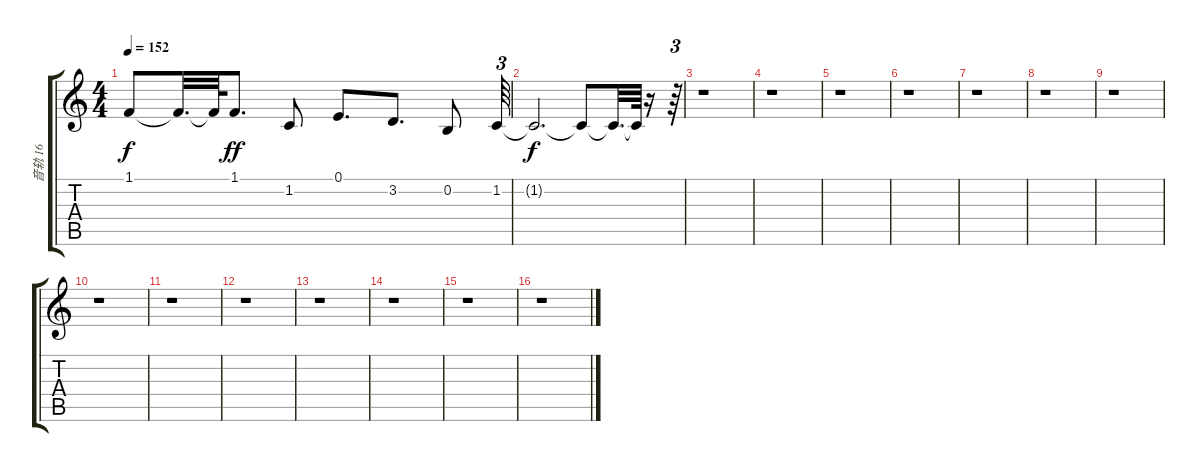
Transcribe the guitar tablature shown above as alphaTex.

\track ("音轨 16" "音轨 16") {instrument vibraphone}
\staff {score tabs}
\tuning (E4 B3 G3 D3 A2 E2) {hide}
\ts (4 4)
\tempo 152
\clef g2
\ks c
1.1{t}.8{dy f} 1.1{t}.32{d} 1.1{t}.64 1.1.8{d dy ff} 1.2.8 0.1.8{d} 3.2.8{d} 0.2.8 1.2.64{tu (3 2)} |
1.2{t}.2{d dy f} 1.2{t}.8 1.2{t}.32{d} 1.2{t}.64 r.16 r.64{tu (3 2)} |
r.1 |
r.1 |
r.1 |
r.1 |
r.1 |
r.1 |
r.1 |
r.1 |
r.1 |
r.1 |
r.1 |
r.1 |
r.1 |
r.1
